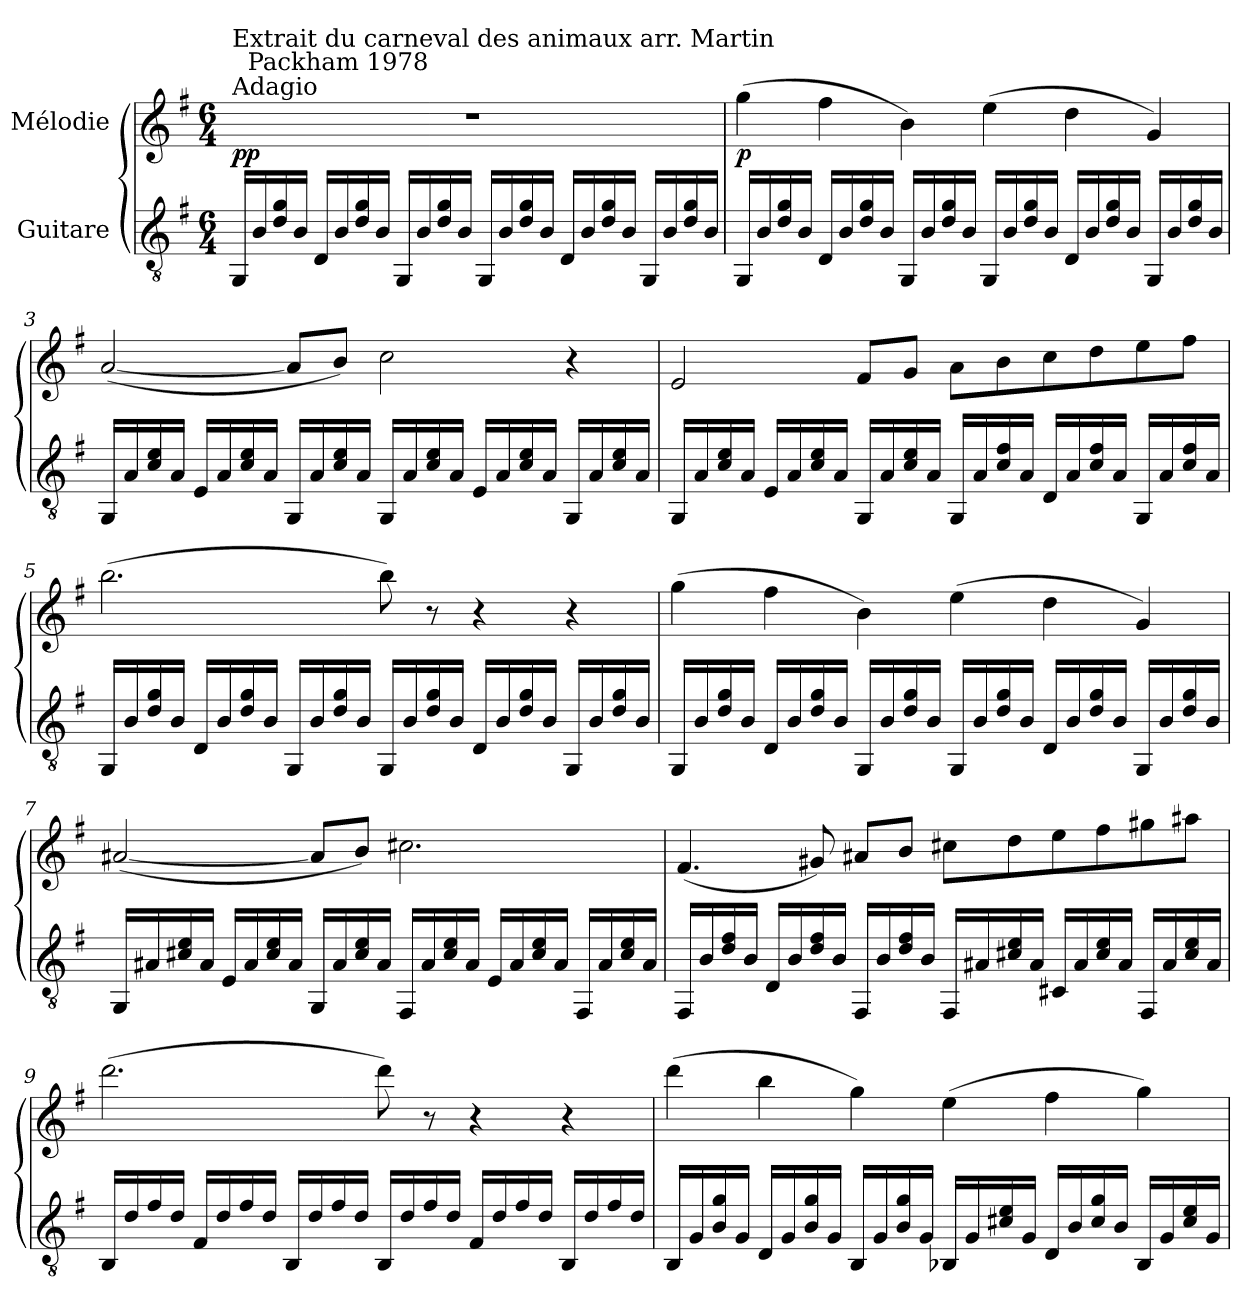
**kern	**kern	**dynam
*part2	*part1	*part1
*staff2	*staff1	*staff1
*I"Guitare	*I"Mélodie	*
*clefGv2	*clefG2	*
*k[f#]	*k[f#]	*
*G:	*G:	*
*M6/4	*M6/4	*
=1	=1	=1
!	!LO:TX:a:t=Adagio	!
!	!LO:TX:a:t=Extrait du carneval des animaux arr. Martin\n                Packham 1978	!
!	!LO:N:vis=1	!LO:DY:b
16GG/LL	1.r	pp
16B/	.	.
16d/ 16g/	.	.
16B/JJ	.	.
16D/LL	.	.
16B/	.	.
16d/ 16g/	.	.
16B/JJ	.	.
16GG/LL	.	.
16B/	.	.
16d/ 16g/	.	.
16B/JJ	.	.
16GG/LL	.	.
16B/	.	.
16d/ 16g/	.	.
16B/JJ	.	.
16D/LL	.	.
16B/	.	.
16d/ 16g/	.	.
16B/JJ	.	.
16GG/LL	.	.
16B/	.	.
16d/ 16g/	.	.
16B/JJ	.	.
=2	=2	=2
!	!	!LO:DY:b
16GG/LL	(>4gg	p
16B/	.	.
16d/ 16g/	.	.
16B/JJ	.	.
16D/LL	4ff#	.
16B/	.	.
16d/ 16g/	.	.
16B/JJ	.	.
16GG/LL	4b)	.
16B/	.	.
16d/ 16g/	.	.
16B/JJ	.	.
16GG/LL	(>4ee	.
16B/	.	.
16d/ 16g/	.	.
16B/JJ	.	.
16D/LL	4dd	.
16B/	.	.
16d/ 16g/	.	.
16B/JJ	.	.
16GG/LL	4g)	.
16B/	.	.
16d/ 16g/	.	.
16B/JJ	.	.
=3	=3	=3
16GG/LL	(<[2a	.
16A/	.	.
16c/ 16e/	.	.
16A/JJ	.	.
16E/LL	.	.
16A/	.	.
16c/ 16e/	.	.
16A/JJ	.	.
16GG/LL	8aL]	.
16A/	.	.
16c/ 16e/	8bJ)	.
16A/JJ	.	.
16GG/LL	2cc	.
16A/	.	.
16c/ 16e/	.	.
16A/JJ	.	.
16E/LL	.	.
16A/	.	.
16c/ 16e/	.	.
16A/JJ	.	.
16GG/LL	4r	.
16A/	.	.
16c/ 16e/	.	.
16A/JJ	.	.
!!LO:LB:g=z
=4	=4	=4
16GG/LL	2e	.
16A/	.	.
16c/ 16e/	.	.
16A/JJ	.	.
16E/LL	.	.
16A/	.	.
16c/ 16e/	.	.
16A/JJ	.	.
16GG/LL	8f#L	.
16A/	.	.
16c/ 16e/	8gJ	.
16A/JJ	.	.
16GG/LL	8aL	.
16A/	.	.
16c/ 16f#/	8b	.
16A/JJ	.	.
16D/LL	8cc	.
16A/	.	.
16c/ 16f#/	8dd	.
16A/JJ	.	.
16GG/LL	8ee	.
16A/	.	.
16c/ 16f#/	8ff#J	.
16A/JJ	.	.
=5	=5	=5
16GG/LL	(>2.bb	.
16B/	.	.
16d/ 16g/	.	.
16B/JJ	.	.
16D/LL	.	.
16B/	.	.
16d/ 16g/	.	.
16B/JJ	.	.
16GG/LL	.	.
16B/	.	.
16d/ 16g/	.	.
16B/JJ	.	.
16GG/LL	8bb)	.
16B/	.	.
16d/ 16g/	8r	.
16B/JJ	.	.
16D/LL	4r	.
16B/	.	.
16d/ 16g/	.	.
16B/JJ	.	.
16GG/LL	4r	.
16B/	.	.
16d/ 16g/	.	.
16B/JJ	.	.
=6	=6	=6
16GG/LL	(>4gg	.
16B/	.	.
16d/ 16g/	.	.
16B/JJ	.	.
16D/LL	4ff#	.
16B/	.	.
16d/ 16g/	.	.
16B/JJ	.	.
16GG/LL	4b)	.
16B/	.	.
16d/ 16g/	.	.
16B/JJ	.	.
16GG/LL	(>4ee	.
16B/	.	.
16d/ 16g/	.	.
16B/JJ	.	.
16D/LL	4dd	.
16B/	.	.
16d/ 16g/	.	.
16B/JJ	.	.
16GG/LL	4g)	.
16B/	.	.
16d/ 16g/	.	.
16B/JJ	.	.
!!LO:LB:g=z
=7	=7	=7
16GGLL	(<[2a#X	.
16A#X	.	.
16c#X 16e	.	.
16A#JJ	.	.
16ELL	.	.
16A#	.	.
16c# 16e	.	.
16A#JJ	.	.
16GGLL	8a#L]	.
16A#	.	.
16c# 16e	8bJ)	.
16A#JJ	.	.
16FF#LL	2.cc#X	.
16A#	.	.
16c# 16e	.	.
16A#JJ	.	.
16ELL	.	.
16A#	.	.
16c# 16e	.	.
16A#JJ	.	.
16FF#LL	.	.
16A#	.	.
16c# 16e	.	.
16A#JJ	.	.
=8	=8	=8
16FF#LL	(<4.f#	.
16B	.	.
16d 16f#	.	.
16BJJ	.	.
16DLL	.	.
16B	.	.
16d 16f#	8g#X)	.
16BJJ	.	.
16FF#LL	8a#XL	.
16B	.	.
16d 16f#	8bJ	.
16BJJ	.	.
16FF#LL	8cc#XL	.
16A#X	.	.
16c#X 16e	8dd	.
16A#JJ	.	.
16C#XLL	8ee	.
16A#	.	.
16c# 16e	8ff#	.
16A#JJ	.	.
16FF#LL	8gg#X	.
16A#	.	.
16c# 16e	8aa#XJ	.
16A#JJ	.	.
=9	=9	=9
16BB/LL	(>2.ddd	.
16d/	.	.
16f#/	.	.
16d/JJ	.	.
16F#/LL	.	.
16d/	.	.
16f#/	.	.
16d/JJ	.	.
16BB/LL	.	.
16d/	.	.
16f#/	.	.
16d/JJ	.	.
16BB/LL	8ddd)	.
16d/	.	.
16f#/	8r	.
16d/JJ	.	.
16F#/LL	4r	.
16d/	.	.
16f#/	.	.
16d/JJ	.	.
16BB/LL	4r	.
16d/	.	.
16f#/	.	.
16d/JJ	.	.
!!LO:LB:g=z
=10	=10	=10
16BB/LL	(>4ddd	.
16G/	.	.
16B/ 16g/	.	.
16G/JJ	.	.
16D/LL	4bb	.
16G/	.	.
16B/ 16g/	.	.
16G/JJ	.	.
16BB/LL	4gg)	.
16G/	.	.
16B/ 16g/	.	.
16G/JJ	.	.
16BB-X/LL	(>4ee	.
16G/	.	.
16c#X/ 16e/	.	.
16G/JJ	.	.
16D/LL	4ff#	.
16B/	.	.
16c#/ 16g/	.	.
16B/JJ	.	.
16BB-/LL	4gg)	.
16G/	.	.
16c#/ 16e/	.	.
16G/JJ	.	.
=	=	=
*-	*-	*-
